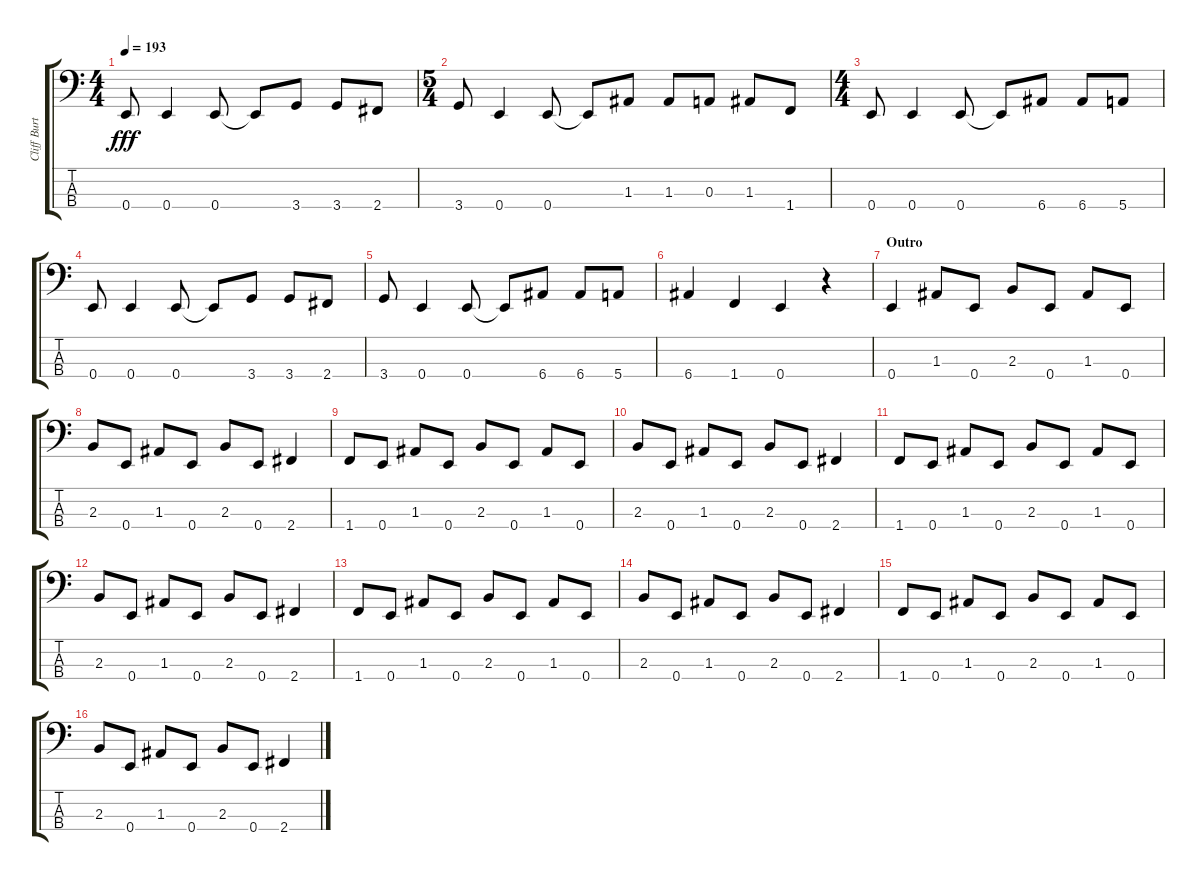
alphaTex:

\track ("Cliff Burton - Bass Guitar" "Cliff Burt") {instrument electricbassfinger}
\staff {score tabs}
\tuning (G2 D2 A1 E1) {hide}
\ts (4 4)
\tempo 193
\clef f4
\ks c
0.4.8{dy fff} 0.4.4 0.4.8 0.4{t}.8 3.4.8 3.4.8 2.4.8 |
\ts (5 4)
3.4.8 0.4.4 0.4.8 0.4{t}.8 1.3.8 1.3.8 0.3.8 1.3.8 1.4.8 |
\ts (4 4)
0.4.8 0.4.4 0.4.8 0.4{t}.8 6.4.8 6.4.8 5.4.8 |
0.4.8 0.4.4 0.4.8 0.4{t}.8 3.4.8 3.4.8 2.4.8 |
3.4.8 0.4.4 0.4.8 0.4{t}.8 6.4.8 6.4.8 5.4.8 |
6.4.4 1.4.4 0.4.4 r.4 |
\section ("" "Outro")
0.4.4 1.3.8 0.4.8 2.3.8 0.4.8 1.3.8 0.4.8 |
2.3.8 0.4.8 1.3.8 0.4.8 2.3.8 0.4.8 2.4.4 |
1.4.8 0.4.8 1.3.8 0.4.8 2.3.8 0.4.8 1.3.8 0.4.8 |
2.3.8 0.4.8 1.3.8 0.4.8 2.3.8 0.4.8 2.4.4 |
1.4.8 0.4.8 1.3.8 0.4.8 2.3.8 0.4.8 1.3.8 0.4.8 |
2.3.8 0.4.8 1.3.8 0.4.8 2.3.8 0.4.8 2.4.4 |
1.4.8 0.4.8 1.3.8 0.4.8 2.3.8 0.4.8 1.3.8 0.4.8 |
2.3.8 0.4.8 1.3.8 0.4.8 2.3.8 0.4.8 2.4.4 |
1.4.8 0.4.8 1.3.8 0.4.8 2.3.8 0.4.8 1.3.8 0.4.8 |
2.3.8 0.4.8 1.3.8 0.4.8 2.3.8 0.4.8 2.4.4
